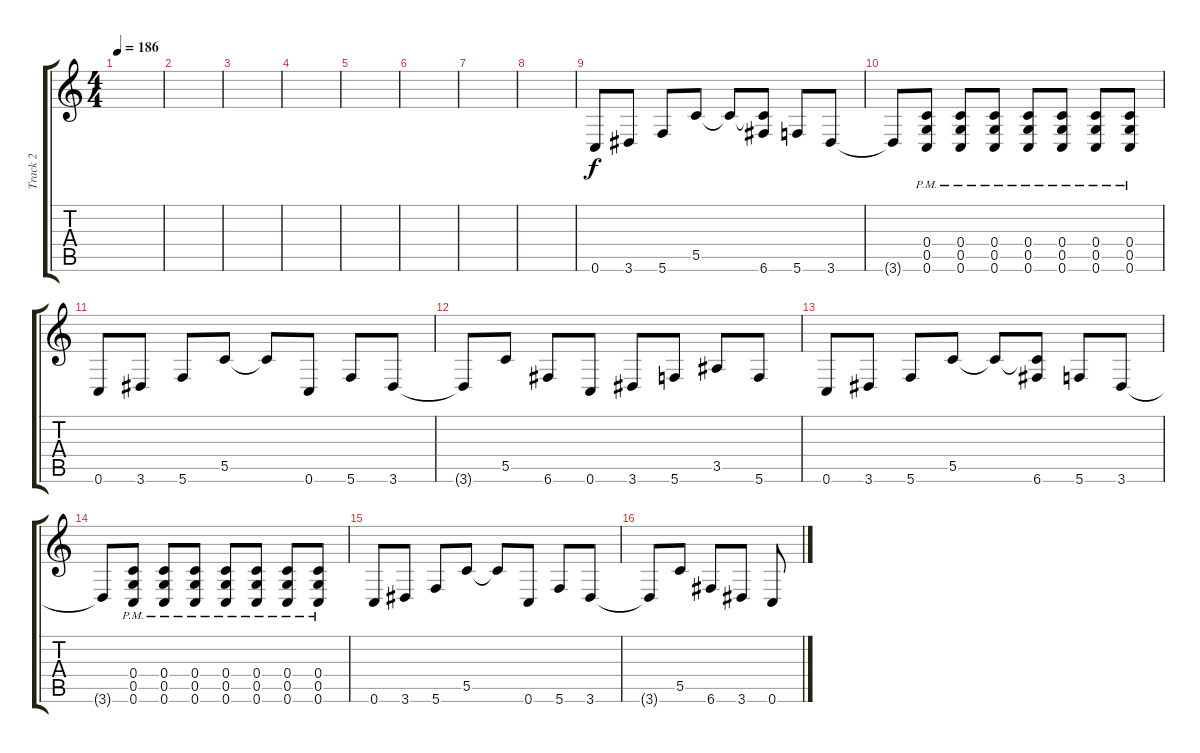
\track ("Track 2" "Track 2") {instrument distortionguitar}
\staff {score tabs}
\tuning (D4 A3 F3 C3 G2 C2) {hide}
\ts (4 4)
\tempo 186
\clef g2
\ks c
|
|
|
|
|
|
|
|
0.6.8 3.6.8 5.6.8 5.5.8 5.5{t}.8 (5.5{t} 6.6).8 5.6.8 3.6.8 |
3.6{t}.8 (0.4{pm} 0.5{pm} 0.6{pm}).8 (0.4{pm} 0.5{pm} 0.6{pm}).8 (0.4{pm} 0.5{pm} 0.6{pm}).8 (0.4{pm} 0.5{pm} 0.6{pm}).8 (0.4{pm} 0.5{pm} 0.6{pm}).8 (0.4{pm} 0.5{pm} 0.6{pm}).8 (0.4{pm} 0.5{pm} 0.6{pm}).8 |
0.6.8 3.6.8 5.6.8 5.5.8 5.5{t}.8 0.6.8 5.6.8 3.6.8 |
3.6{t}.8 5.5.8 6.6.8 0.6.8 3.6.8 5.6.8 3.5.8 5.6.8 |
0.6.8 3.6.8 5.6.8 5.5.8 5.5{t}.8 (5.5{t} 6.6).8 5.6.8 3.6.8 |
3.6{t}.8 (0.4{pm} 0.5{pm} 0.6{pm}).8 (0.4{pm} 0.5{pm} 0.6{pm}).8 (0.4{pm} 0.5{pm} 0.6{pm}).8 (0.4{pm} 0.5{pm} 0.6{pm}).8 (0.4{pm} 0.5{pm} 0.6{pm}).8 (0.4{pm} 0.5{pm} 0.6{pm}).8 (0.4{pm} 0.5{pm} 0.6{pm}).8 |
0.6.8 3.6.8 5.6.8 5.5.8 5.5{t}.8 0.6.8 5.6.8 3.6.8 |
3.6{t}.8 5.5.8 6.6.8 3.6.8 0.6.8
